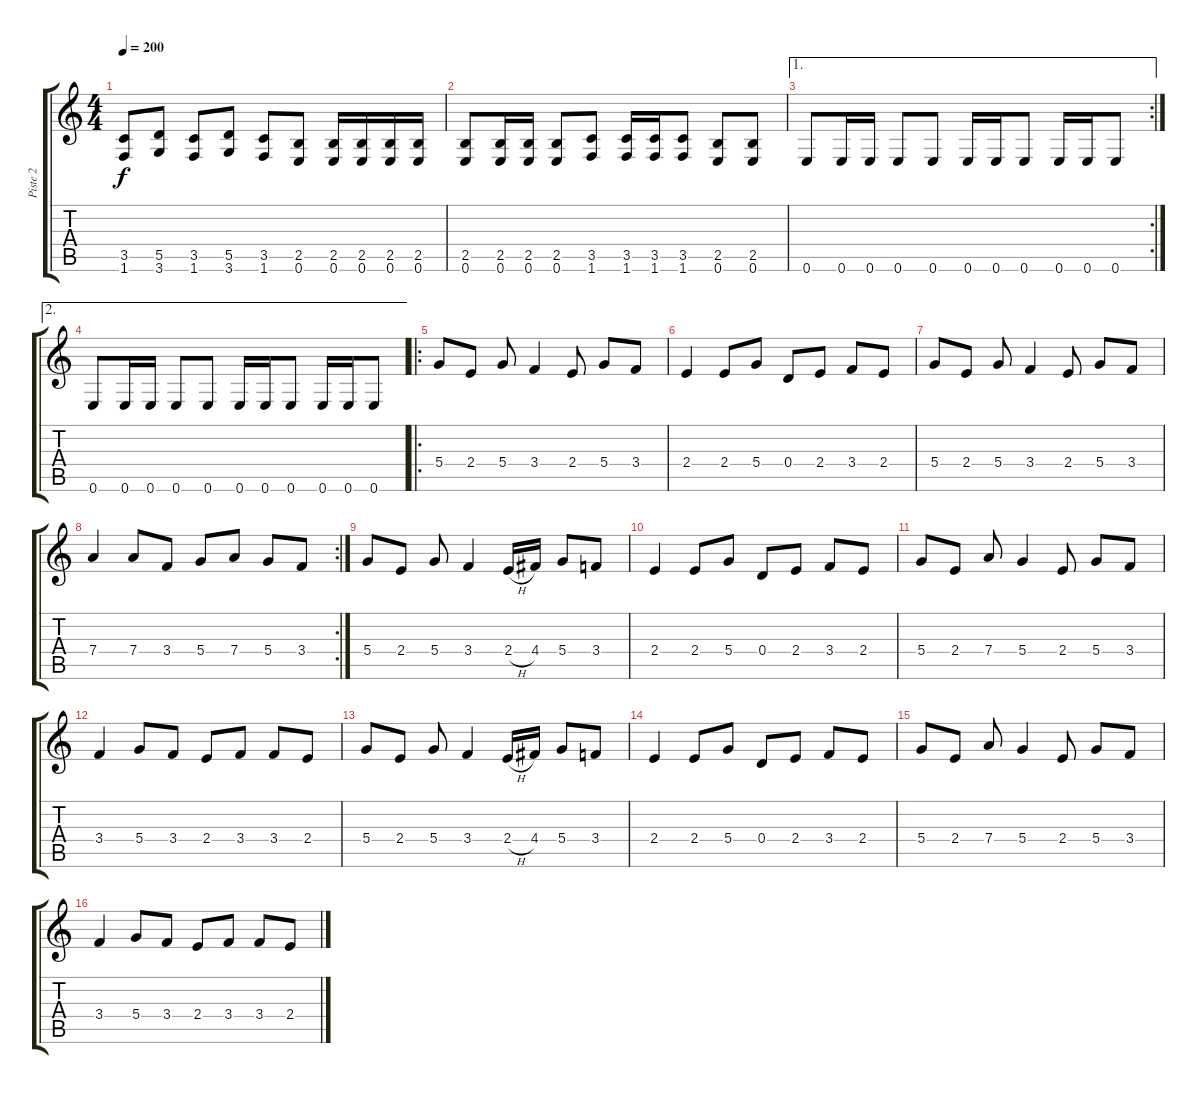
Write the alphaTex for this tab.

\track ("Piste 2" "Piste 2") {instrument distortionguitar}
\staff {score tabs}
\tuning (E4 B3 G3 D3 A2 E2) {hide}
\ts (4 4)
\tempo 200
\clef g2
\ks c
(3.5 1.6).8{dy f} (5.5 3.6).8 (3.5 1.6).8 (5.5 3.6).8 (3.5 1.6).8 (2.5 0.6).8 (2.5 0.6).16 (2.5 0.6).16 (2.5 0.6).16 (2.5 0.6).16 |
(2.5 0.6).8 (2.5 0.6).16 (2.5 0.6).16 (2.5 0.6).8 (3.5 1.6).8 (3.5 1.6).16 (3.5 1.6).16 (3.5 1.6).8 (2.5 0.6).8 (2.5 0.6).8 |
\ae 1
\rc 2
0.6.8 0.6.16 0.6.16 0.6.8 0.6.8 0.6.16 0.6.16 0.6.8 0.6.16 0.6.16 0.6.8 |
\ae 2
0.6.8 0.6.16 0.6.16 0.6.8 0.6.8 0.6.16 0.6.16 0.6.8 0.6.16 0.6.16 0.6.8 |
\ro
5.4.8 2.4.8 5.4.8 3.4.4 2.4.8 5.4.8 3.4.8 |
2.4.4 2.4.8 5.4.8 0.4.8 2.4.8 3.4.8 2.4.8 |
5.4.8 2.4.8 5.4.8 3.4.4 2.4.8 5.4.8 3.4.8 |
\rc 2
7.4.4 7.4.8 3.4.8 5.4.8 7.4.8 5.4.8 3.4.8 |
5.4.8 2.4.8 5.4.8 3.4.4 2.4{h}.16 4.4.16 5.4.8 3.4.8 |
2.4.4 2.4.8 5.4.8 0.4.8 2.4.8 3.4.8 2.4.8 |
5.4.8 2.4.8 7.4.8 5.4.4 2.4.8 5.4.8 3.4.8 |
3.4.4 5.4.8 3.4.8 2.4.8 3.4.8 3.4.8 2.4.8 |
5.4.8 2.4.8 5.4.8 3.4.4 2.4{h}.16 4.4.16 5.4.8 3.4.8 |
2.4.4 2.4.8 5.4.8 0.4.8 2.4.8 3.4.8 2.4.8 |
5.4.8 2.4.8 7.4.8 5.4.4 2.4.8 5.4.8 3.4.8 |
3.4.4 5.4.8 3.4.8 2.4.8 3.4.8 3.4.8 2.4.8
